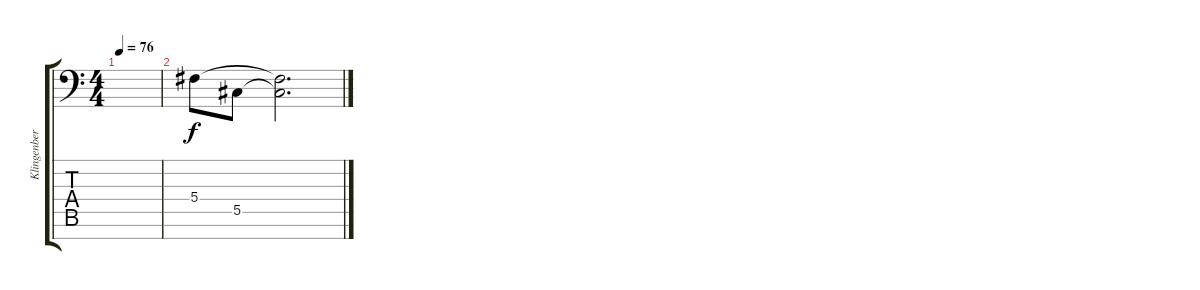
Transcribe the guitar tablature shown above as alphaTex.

\track ("Klingenberg (Strings)" "Klingenber") {instrument stringensemble2}
\staff {score tabs}
\tuning (Ab4 Eb4 Ab3 Db3 Ab2 Eb2 Ab1) {hide}
\ts (4 4)
\tempo 76
\clef f4
\ks c
|
5.4.8 5.5.8 (5.4{t} 5.5{t}).2{d}
